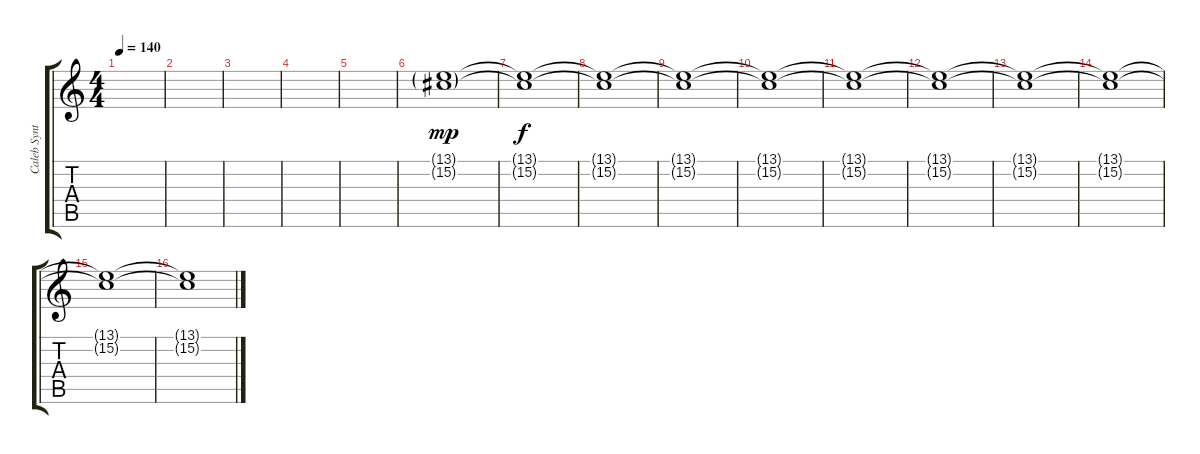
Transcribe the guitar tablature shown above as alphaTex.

\track ("Caleb Synth II" "Caleb Synt") {instrument lead2sawtooth}
\staff {score tabs}
\tuning (Eb4 Bb3 Gb3 Db3 Ab2 Db2) {hide}
\ts (4 4)
\tempo 140
\clef g2
\ks c
|
|
|
|
|
(13.1{g} 15.2{g}).1{dy mp volume 3} |
(13.1{t} 15.2{t}).1{dy f} |
(13.1{t} 15.2{t}).1 |
(13.1{t} 15.2{t}).1 |
(13.1{t} 15.2{t}).1{volume 7} |
(13.1{t} 15.2{t}).1 |
(13.1{t} 15.2{t}).1 |
(13.1{t} 15.2{t}).1 |
(13.1{t} 15.2{t}).1 |
(13.1{t} 15.2{t}).1{volume 10} |
(13.1{t} 15.2{t}).1
